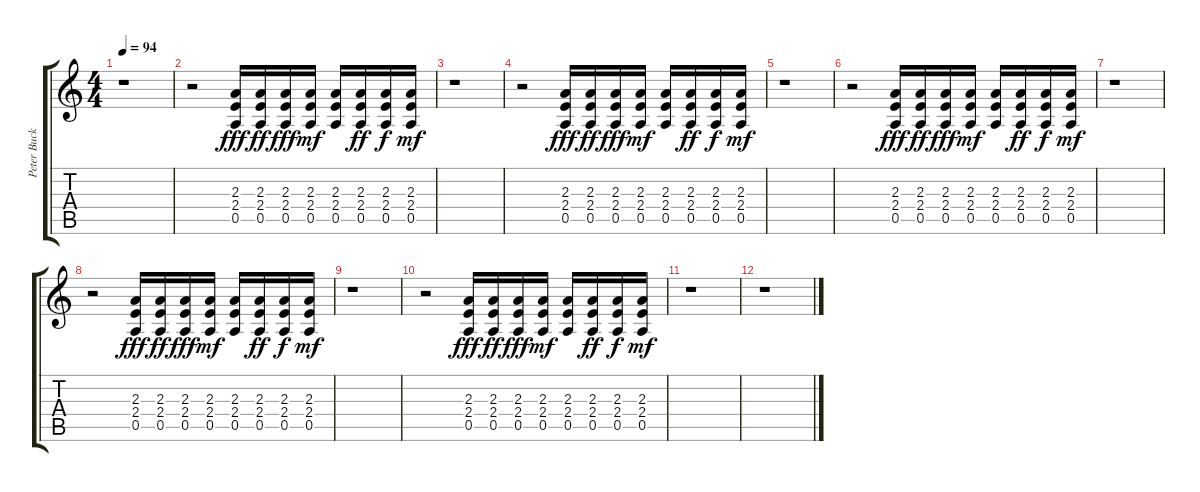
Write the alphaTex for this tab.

\track ("Peter Buck (Guitar)" "Peter Buck") {instrument overdrivenguitar}
\staff {score tabs}
\tuning (E4 B3 G3 D3 A2 E2) {hide}
\ts (4 4)
\tempo 94
\clef g2
\ks c
r.1{dy mf} |
r.2 (2.3 2.4 0.5).16{dy fff} (2.3 2.4 0.5).16{dy ff} (2.3 2.4 0.5).16{dy fff} (2.3 2.4 0.5).16{dy mf} (2.3 2.4 0.5).16 (2.3 2.4 0.5).16{dy ff} (2.3 2.4 0.5).16{dy f} (2.3 2.4 0.5).16{dy mf} |
r.1 |
r.2 (2.3 2.4 0.5).16{dy fff} (2.3 2.4 0.5).16{dy ff} (2.3 2.4 0.5).16{dy fff} (2.3 2.4 0.5).16{dy mf} (2.3 2.4 0.5).16 (2.3 2.4 0.5).16{dy ff} (2.3 2.4 0.5).16{dy f} (2.3 2.4 0.5).16{dy mf} |
r.1 |
r.2 (2.3 2.4 0.5).16{dy fff} (2.3 2.4 0.5).16{dy ff} (2.3 2.4 0.5).16{dy fff} (2.3 2.4 0.5).16{dy mf} (2.3 2.4 0.5).16 (2.3 2.4 0.5).16{dy ff} (2.3 2.4 0.5).16{dy f} (2.3 2.4 0.5).16{dy mf} |
r.1 |
r.2 (2.3 2.4 0.5).16{dy fff} (2.3 2.4 0.5).16{dy ff} (2.3 2.4 0.5).16{dy fff} (2.3 2.4 0.5).16{dy mf} (2.3 2.4 0.5).16 (2.3 2.4 0.5).16{dy ff} (2.3 2.4 0.5).16{dy f} (2.3 2.4 0.5).16{dy mf} |
r.1 |
r.2 (2.3 2.4 0.5).16{dy fff} (2.3 2.4 0.5).16{dy ff} (2.3 2.4 0.5).16{dy fff} (2.3 2.4 0.5).16{dy mf} (2.3 2.4 0.5).16 (2.3 2.4 0.5).16{dy ff} (2.3 2.4 0.5).16{dy f} (2.3 2.4 0.5).16{dy mf} |
r.1 |
r.1
